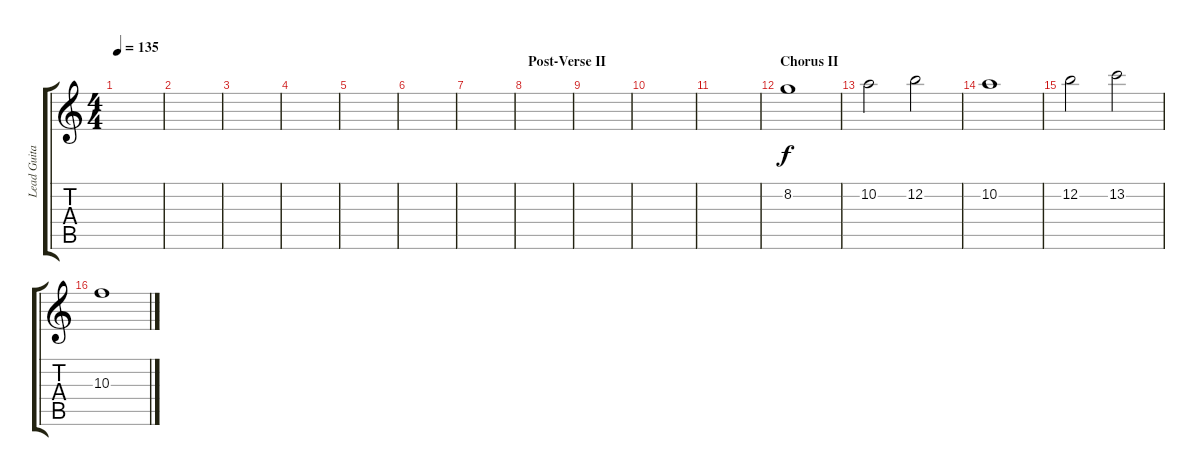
\track ("Lead Guitar (R)" "Lead Guita") {instrument electricguitarclean}
\staff {score tabs}
\tuning (E4 B3 G3 D3 A2 D2) {hide}
\ts (4 4)
\tempo 135
\clef g2
\ks c
|
|
|
|
|
|
|
\section ("" "Post-Verse II")
|
|
|
|
\section ("" "Chorus II")
8.2.1 |
10.2.2 12.2.2 |
10.2.1 |
12.2.2 13.2.2 |
10.3.1
